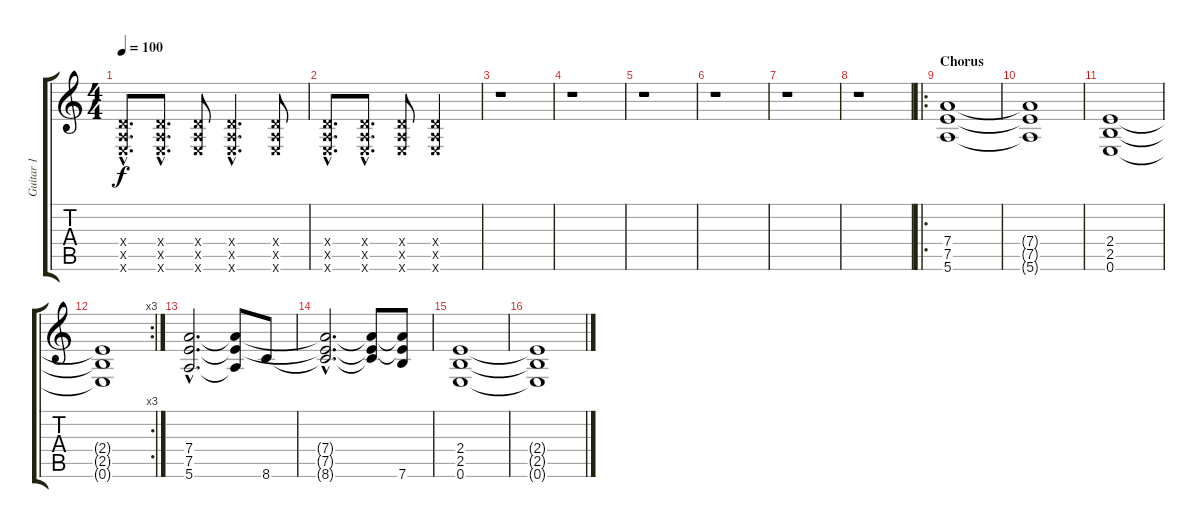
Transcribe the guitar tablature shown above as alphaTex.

\track ("Guitar 1" "Guitar 1") {instrument overdrivenguitar}
\staff {score tabs}
\tuning (E4 B3 G3 D3 A2 E2) {hide}
\ts (4 4)
\tempo 100
\clef g2
\ks c
(0.4{hac x} 0.5{hac x} 0.6{hac x}).8{d dy f} (0.4{hac x} 0.5{hac x} 0.6{hac x}).8{d} (0.4{x} 0.5{x} 0.6{x}).8 (0.4{hac x} 0.5{hac x} 0.6{hac x}).4{d} (0.4{x} 0.5{x} 0.6{x}).8 |
(0.4{hac x} 0.5{hac x} 0.6{hac x}).8{d} (0.4{hac x} 0.5{hac x} 0.6{hac x}).8{d} (0.4{x} 0.5{x} 0.6{x}).8 (0.4{x} 0.5{x} 0.6{x}).2 |
r.1 |
r.1 |
r.1 |
r.1 |
r.1 |
r.1 |
\ro
\section ("" "Chorus")
(7.4 7.5 5.6).1 |
(7.4{t} 7.5{t} 5.6{t}).1 |
(2.4 2.5 0.6).1 |
\rc 3
(2.4{t} 2.5{t} 0.6{t}).1 |
(7.4{hac} 7.5{hac} 5.6{hac}).2{d} (7.4{t} 7.5{t} 5.6{t}).8 8.6.8 |
(7.4{hac t} 7.5{hac t} 8.6{hac t}).2{d} (7.4{t} 7.5{t} 8.6{t}).8 (7.4{t} 7.5{t} 7.6).8 |
(2.4 2.5 0.6).1 |
(2.4{t} 2.5{t} 0.6{t}).1
